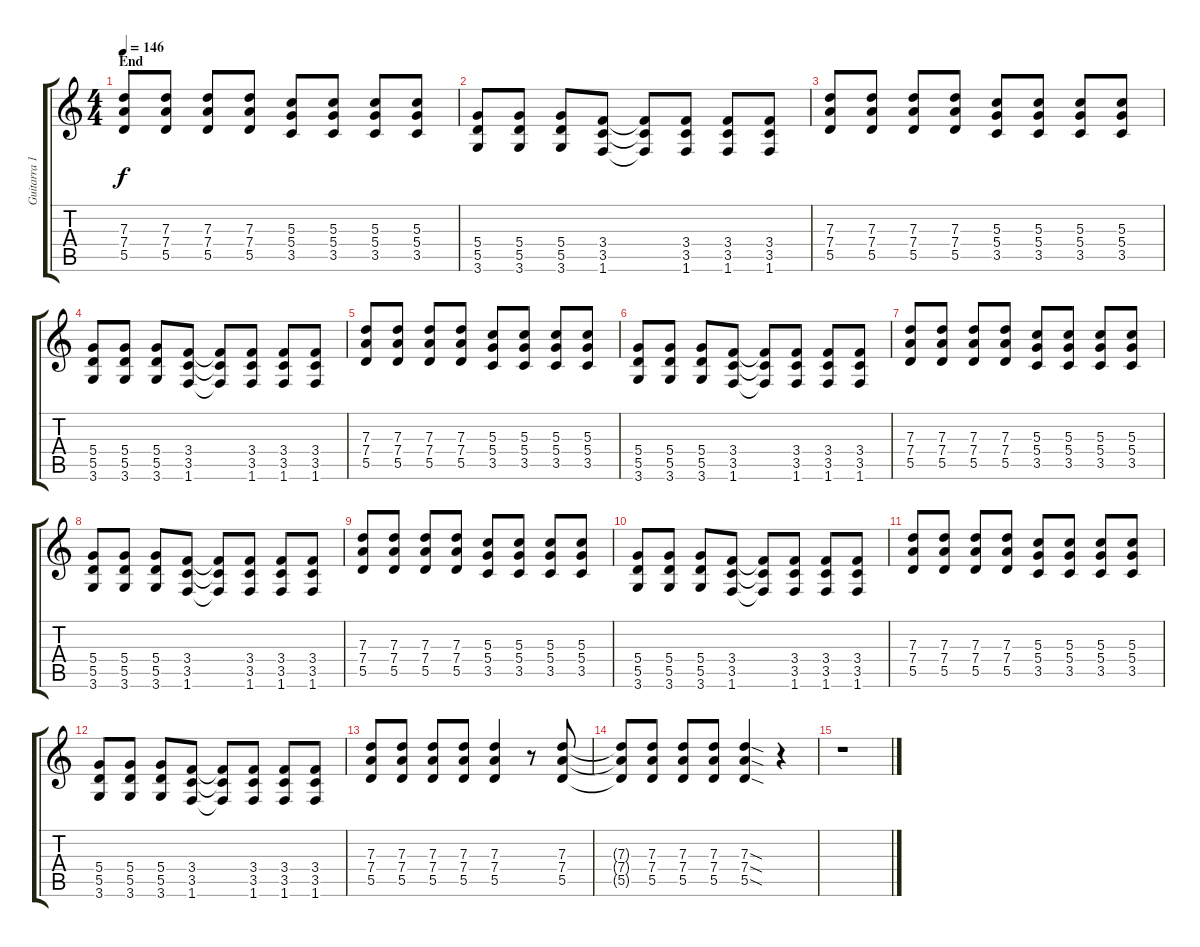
\track ("Guitarra 1 - Mathias" "Guitarra 1") {instrument overdrivenguitar}
\staff {score tabs}
\tuning (E4 B3 G3 D3 A2 E2) {hide}
\ts (4 4)
\section ("" "End")
\tempo 146
\clef g2
\ks c
(7.3 7.4 5.5).8{dy f} (7.3 7.4 5.5).8 (7.3 7.4 5.5).8 (7.3 7.4 5.5).8 (5.3 5.4 3.5).8 (5.3 5.4 3.5).8 (5.3 5.4 3.5).8 (5.3 5.4 3.5).8 |
(5.4 5.5 3.6).8 (5.4 5.5 3.6).8 (5.4 5.5 3.6).8 (3.4 3.5 1.6).8 (3.4{t} 3.5{t} 1.6{t}).8 (3.4 3.5 1.6).8 (3.4 3.5 1.6).8 (3.4 3.5 1.6).8 |
(7.3 7.4 5.5).8 (7.3 7.4 5.5).8 (7.3 7.4 5.5).8 (7.3 7.4 5.5).8 (5.3 5.4 3.5).8 (5.3 5.4 3.5).8 (5.3 5.4 3.5).8 (5.3 5.4 3.5).8 |
(5.4 5.5 3.6).8 (5.4 5.5 3.6).8 (5.4 5.5 3.6).8 (3.4 3.5 1.6).8 (3.4{t} 3.5{t} 1.6{t}).8 (3.4 3.5 1.6).8 (3.4 3.5 1.6).8 (3.4 3.5 1.6).8 |
(7.3 7.4 5.5).8 (7.3 7.4 5.5).8 (7.3 7.4 5.5).8 (7.3 7.4 5.5).8 (5.3 5.4 3.5).8 (5.3 5.4 3.5).8 (5.3 5.4 3.5).8 (5.3 5.4 3.5).8 |
(5.4 5.5 3.6).8 (5.4 5.5 3.6).8 (5.4 5.5 3.6).8 (3.4 3.5 1.6).8 (3.4{t} 3.5{t} 1.6{t}).8 (3.4 3.5 1.6).8 (3.4 3.5 1.6).8 (3.4 3.5 1.6).8 |
(7.3 7.4 5.5).8 (7.3 7.4 5.5).8 (7.3 7.4 5.5).8 (7.3 7.4 5.5).8 (5.3 5.4 3.5).8 (5.3 5.4 3.5).8 (5.3 5.4 3.5).8 (5.3 5.4 3.5).8 |
(5.4 5.5 3.6).8 (5.4 5.5 3.6).8 (5.4 5.5 3.6).8 (3.4 3.5 1.6).8 (3.4{t} 3.5{t} 1.6{t}).8 (3.4 3.5 1.6).8 (3.4 3.5 1.6).8 (3.4 3.5 1.6).8 |
(7.3 7.4 5.5).8 (7.3 7.4 5.5).8 (7.3 7.4 5.5).8 (7.3 7.4 5.5).8 (5.3 5.4 3.5).8 (5.3 5.4 3.5).8 (5.3 5.4 3.5).8 (5.3 5.4 3.5).8 |
(5.4 5.5 3.6).8 (5.4 5.5 3.6).8 (5.4 5.5 3.6).8 (3.4 3.5 1.6).8 (3.4{t} 3.5{t} 1.6{t}).8 (3.4 3.5 1.6).8 (3.4 3.5 1.6).8 (3.4 3.5 1.6).8 |
(7.3 7.4 5.5).8 (7.3 7.4 5.5).8 (7.3 7.4 5.5).8 (7.3 7.4 5.5).8 (5.3 5.4 3.5).8 (5.3 5.4 3.5).8 (5.3 5.4 3.5).8 (5.3 5.4 3.5).8 |
(5.4 5.5 3.6).8 (5.4 5.5 3.6).8 (5.4 5.5 3.6).8 (3.4 3.5 1.6).8 (3.4{t} 3.5{t} 1.6{t}).8 (3.4 3.5 1.6).8 (3.4 3.5 1.6).8 (3.4 3.5 1.6).8 |
(7.3 7.4 5.5).8 (7.3 7.4 5.5).8 (7.3 7.4 5.5).8 (7.3 7.4 5.5).8 (7.3 7.4 5.5).4 r.8 (7.3 7.4 5.5).8 |
(7.3{t} 7.4{t} 5.5{t}).8 (7.3 7.4 5.5).8 (7.3 7.4 5.5).8 (7.3 7.4 5.5).8 (7.3{sod} 7.4{sod} 5.5{sod}).4 r.4 |
r.1
